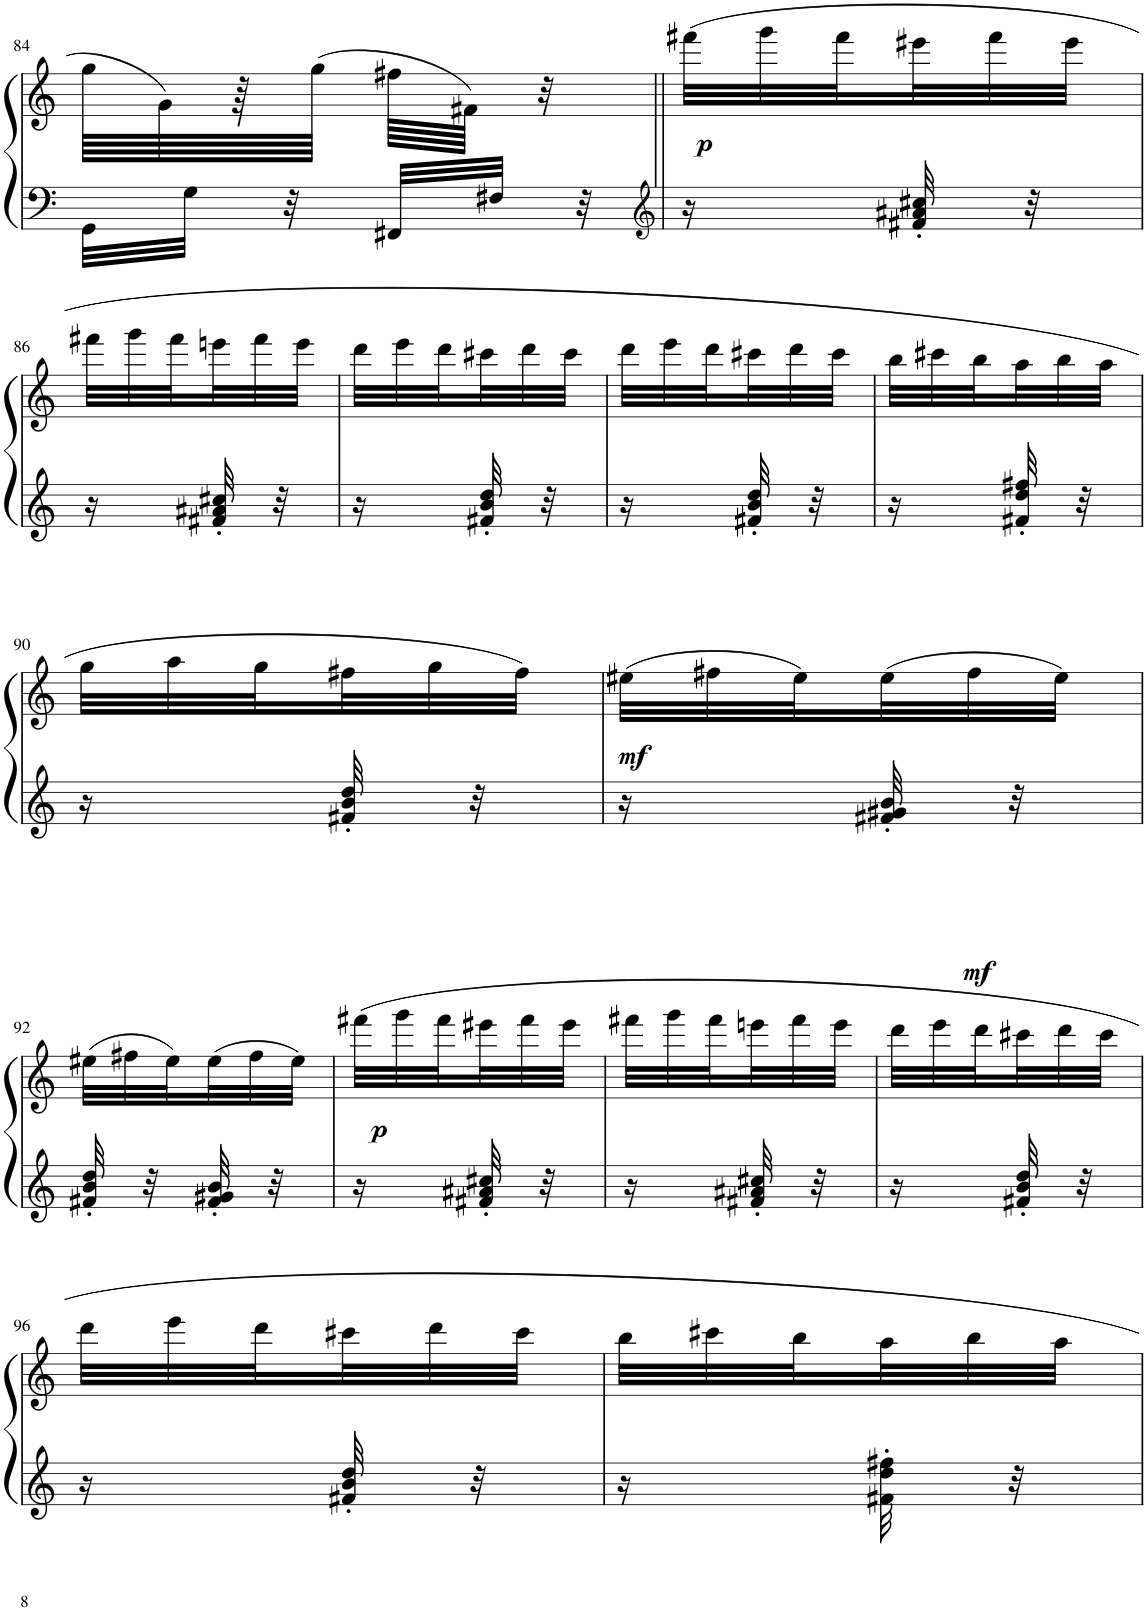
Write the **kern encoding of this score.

**kern	**kern	**dynam
*part1	*part1	*part1
*staff2	*staff1	*staff1/2
*I"Piano	*	*
*I'Pno	*	*
!!LO:PB:g=z
*clefF4	*clefG2	*
*k[]	*k[]	*
*M2/16	*M2/16	*
*Xtuplet	*	*
=84	=84	=84
48GG\LLL	64gg\LLLL	.
.	64g\	.
48G\JJJ	.	.
.	64r	.
48r	.	.
.	(64gg\JJJJ	.
48FF#X/LLL	64ff#X\LLLL	.
.	64f#X\JJJJ)	.
48F#X/JJJ	.	.
.	32r	.
48r	.	.
=85||	=85||	=85||
*clefG2	*	*
*	*Xtuplet	*
!	!	!LO:DY:b
16r	(48fff#X\LLL	p
.	48ggg\	.
.	48fff#\	.
32f#X/' 32a#X/' 32cc#X/'	48eee#X\	.
.	48fff#\	.
32r	.	.
.	48eee#\JJJ	.
!!LO:LB:g=z
=86	=86	=86
16r	48fff#X\LLL	.
.	48ggg\	.
.	48fff#\	.
32f#X/' 32a#X/' 32cc#X/'	48eeen\	.
.	48fff#\	.
32r	.	.
.	48eee\JJJ	.
=87	=87	=87
16r	48ddd\LLL	.
.	48eee\	.
.	48ddd\	.
32f#X/' 32b/' 32dd/'	48ccc#X\	.
.	48ddd\	.
32r	.	.
.	48ccc#\JJJ	.
=88	=88	=88
16r	48ddd\LLL	.
.	48eee\	.
.	48ddd\	.
32f#X/' 32b/' 32dd/'	48ccc#X\	.
.	48ddd\	.
32r	.	.
.	48ccc#\JJJ	.
=89	=89	=89
16r	48bb\LLL	.
.	48ccc#X\	.
.	48bb\	.
32f#X/' 32dd/' 32ff#X/'	48aa\	.
.	48bb\	.
32r	.	.
.	48aa\JJJ	.
!!LO:LB:g=z
=90	=90	=90
16r	48gg\LLL	.
.	48aa\	.
.	48gg\	.
32f#X/' 32b/' 32dd/'	48ff#X\	.
.	48gg\	.
32r	.	.
.	48ff#\JJJ)	.
=91	=91	=91
!	!	!LO:DY:b
16r	(48ee#X\LLL	mf
.	48ff#X\	.
.	48ee#\)	.
!	!	!LO:DY:b=2
32f#X/' 32g#X/' 32b/'	(48ee#\	mf
.	48ff#\	.
32r	.	.
.	48ee#\JJJ)	.
!!LO:LB:g=z
=92	=92	=92
32f#X/' 32b/' 32dd/'	(48ee#X\LLL	.
.	48ff#X\	.
32r	.	.
.	48ee#\)	.
32f#/' 32g#X/' 32b/'	(48ee#\	.
.	48ff#\	.
32r	.	.
.	48ee#\JJJ)	.
=93	=93	=93
!	!	!LO:DY:b
16r	48fff#X\LLL	p
.	48ggg\	.
.	48fff#\	.
32f#X/' 32a#X/' 32cc#X/'	48eee#X\	.
.	48fff#\	.
32r	.	.
.	48eee#\JJJ	.
=94	=94	=94
16r	48fff#X\LLL	.
.	48ggg\	.
.	48fff#\	.
32f#X/' 32a#X/' 32cc#X/'	48eeen\	.
.	48fff#\	.
32r	.	.
.	48eee\JJJ	.
=95	=95	=95
16r	48ddd\LLL	.
.	48eee\	.
.	48ddd\	.
32f#X/' 32b/' 32dd/'	48ccc#X\	.
.	48ddd\	.
32r	.	.
.	48ccc#\JJJ	.
!!LO:LB:g=z
=96	=96	=96
16r	48ddd\LLL	.
.	48eee\	.
.	48ddd\	.
32f#X/' 32b/' 32dd/'	48ccc#X\	.
.	48ddd\	.
32r	.	.
.	48ccc#\JJJ	.
=97	=97	=97
16r	48bb\LLL	.
.	48ccc#X\	.
.	48bb\	.
32f#X\' 32dd\' 32ff#X\'	48aa\	.
.	48bb\	.
32r	.	.
.	48aa\JJJ	.
=	=	=
*-	*-	*-
